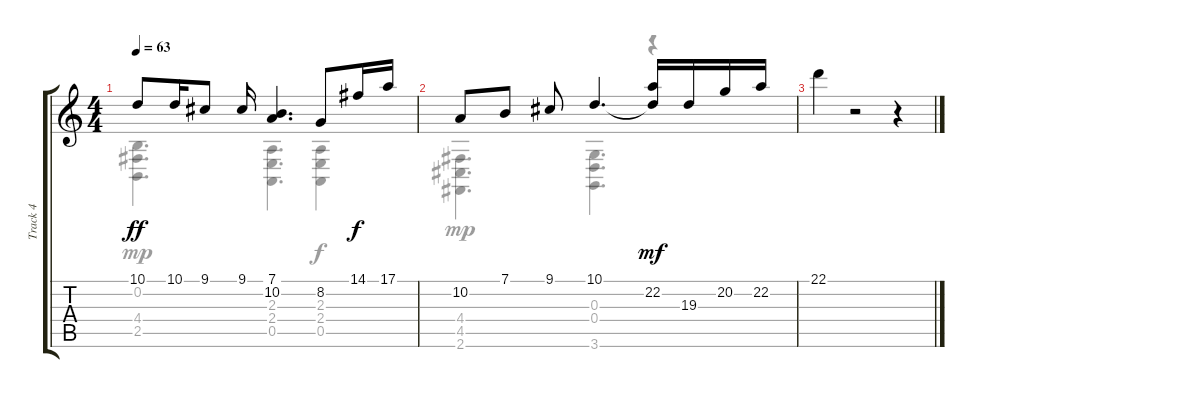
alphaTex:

\track ("Track 4" "Track 4") {instrument pad1newage}
\staff {score tabs}
\tuning (E4 B3 G3 D3 A2 E2) {hide}
\voice
\ts (4 4)
\tempo 63
\clef g2
\ks c
10.1.8{dy ff} 10.1.16 9.1.8 9.1.16 (7.1 10.2).4{d} 8.2.8 14.1.16{dy f} 17.1.16 |
10.2.8 7.1.8 9.1.8 10.1.4{d} (10.1{t} 22.2).16{dy mf} 19.3.16 20.2.16 22.2.16 |
22.1.4 r.2 r.4 |
\voice
\clef g2
\ottava regular
\simile none
\ks c
(0.2 4.4 2.5).4{d dy mp} (2.3 2.4 0.5).4{d} (2.3 2.4 0.5).4{dy f} |
(4.4 4.5 2.6).4{d dy mp} (0.3 0.4 3.6).4{d} r.4 |
|
